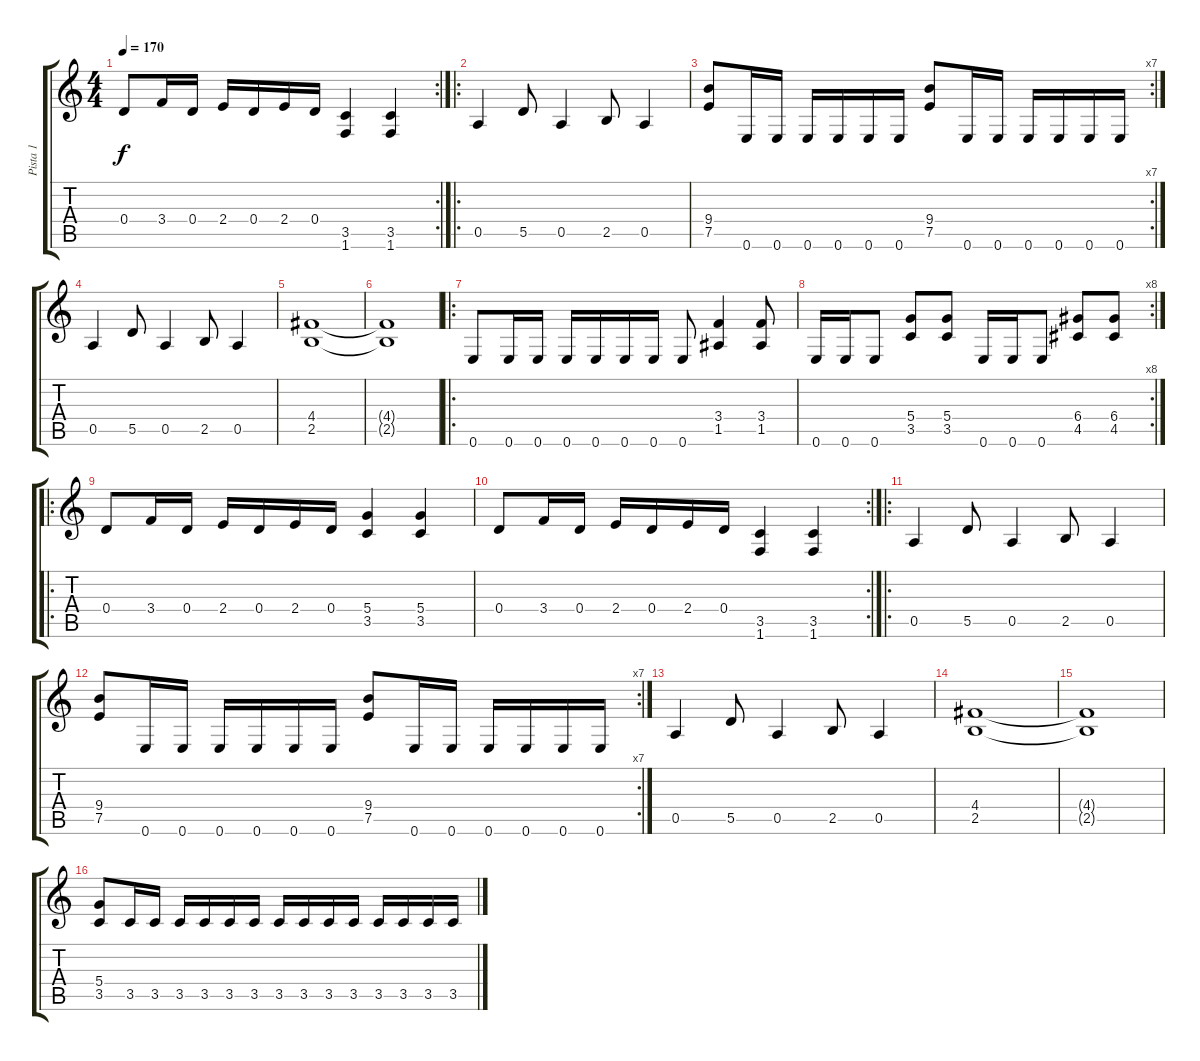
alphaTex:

\track ("Pista 1" "Pista 1") {instrument distortionguitar}
\staff {score tabs}
\tuning (E4 B3 G3 D3 A2 E2) {hide}
\rc 2
\ts (4 4)
\tempo 170
\clef g2
\ks c
0.4.8{dy f} 3.4.16 0.4.16 2.4.16 0.4.16 2.4.16 0.4.16 (3.5 1.6).4 (3.5 1.6).4 |
\ro
0.5.4 5.5.8 0.5.4 2.5.8 0.5.4 |
\rc 7
(9.4 7.5).8 0.6.16 0.6.16 0.6.16 0.6.16 0.6.16 0.6.16 (9.4 7.5).8 0.6.16 0.6.16 0.6.16 0.6.16 0.6.16 0.6.16 |
0.5.4 5.5.8 0.5.4 2.5.8 0.5.4 |
(4.4 2.5).1 |
(4.4{t} 2.5{t}).1 |
\ro
0.6.8 0.6.16 0.6.16 0.6.16 0.6.16 0.6.16 0.6.16 0.6.8 (3.4 1.5).4 (3.4 1.5).8 |
\rc 8
0.6.16 0.6.16 0.6.8 (5.4 3.5).8 (5.4 3.5).8 0.6.16 0.6.16 0.6.8 (6.4 4.5).8 (6.4 4.5).8 |
\ro
0.4.8 3.4.16 0.4.16 2.4.16 0.4.16 2.4.16 0.4.16 (5.4 3.5).4 (5.4 3.5).4 |
\rc 2
0.4.8 3.4.16 0.4.16 2.4.16 0.4.16 2.4.16 0.4.16 (3.5 1.6).4 (3.5 1.6).4 |
\ro
0.5.4 5.5.8 0.5.4 2.5.8 0.5.4 |
\rc 7
(9.4 7.5).8 0.6.16 0.6.16 0.6.16 0.6.16 0.6.16 0.6.16 (9.4 7.5).8 0.6.16 0.6.16 0.6.16 0.6.16 0.6.16 0.6.16 |
0.5.4 5.5.8 0.5.4 2.5.8 0.5.4 |
(4.4 2.5).1 |
(4.4{t} 2.5{t}).1 |
(5.4 3.5).8 3.5.16 3.5.16 3.5.16 3.5.16 3.5.16 3.5.16 3.5.16 3.5.16 3.5.16 3.5.16 3.5.16 3.5.16 3.5.16 3.5.16
